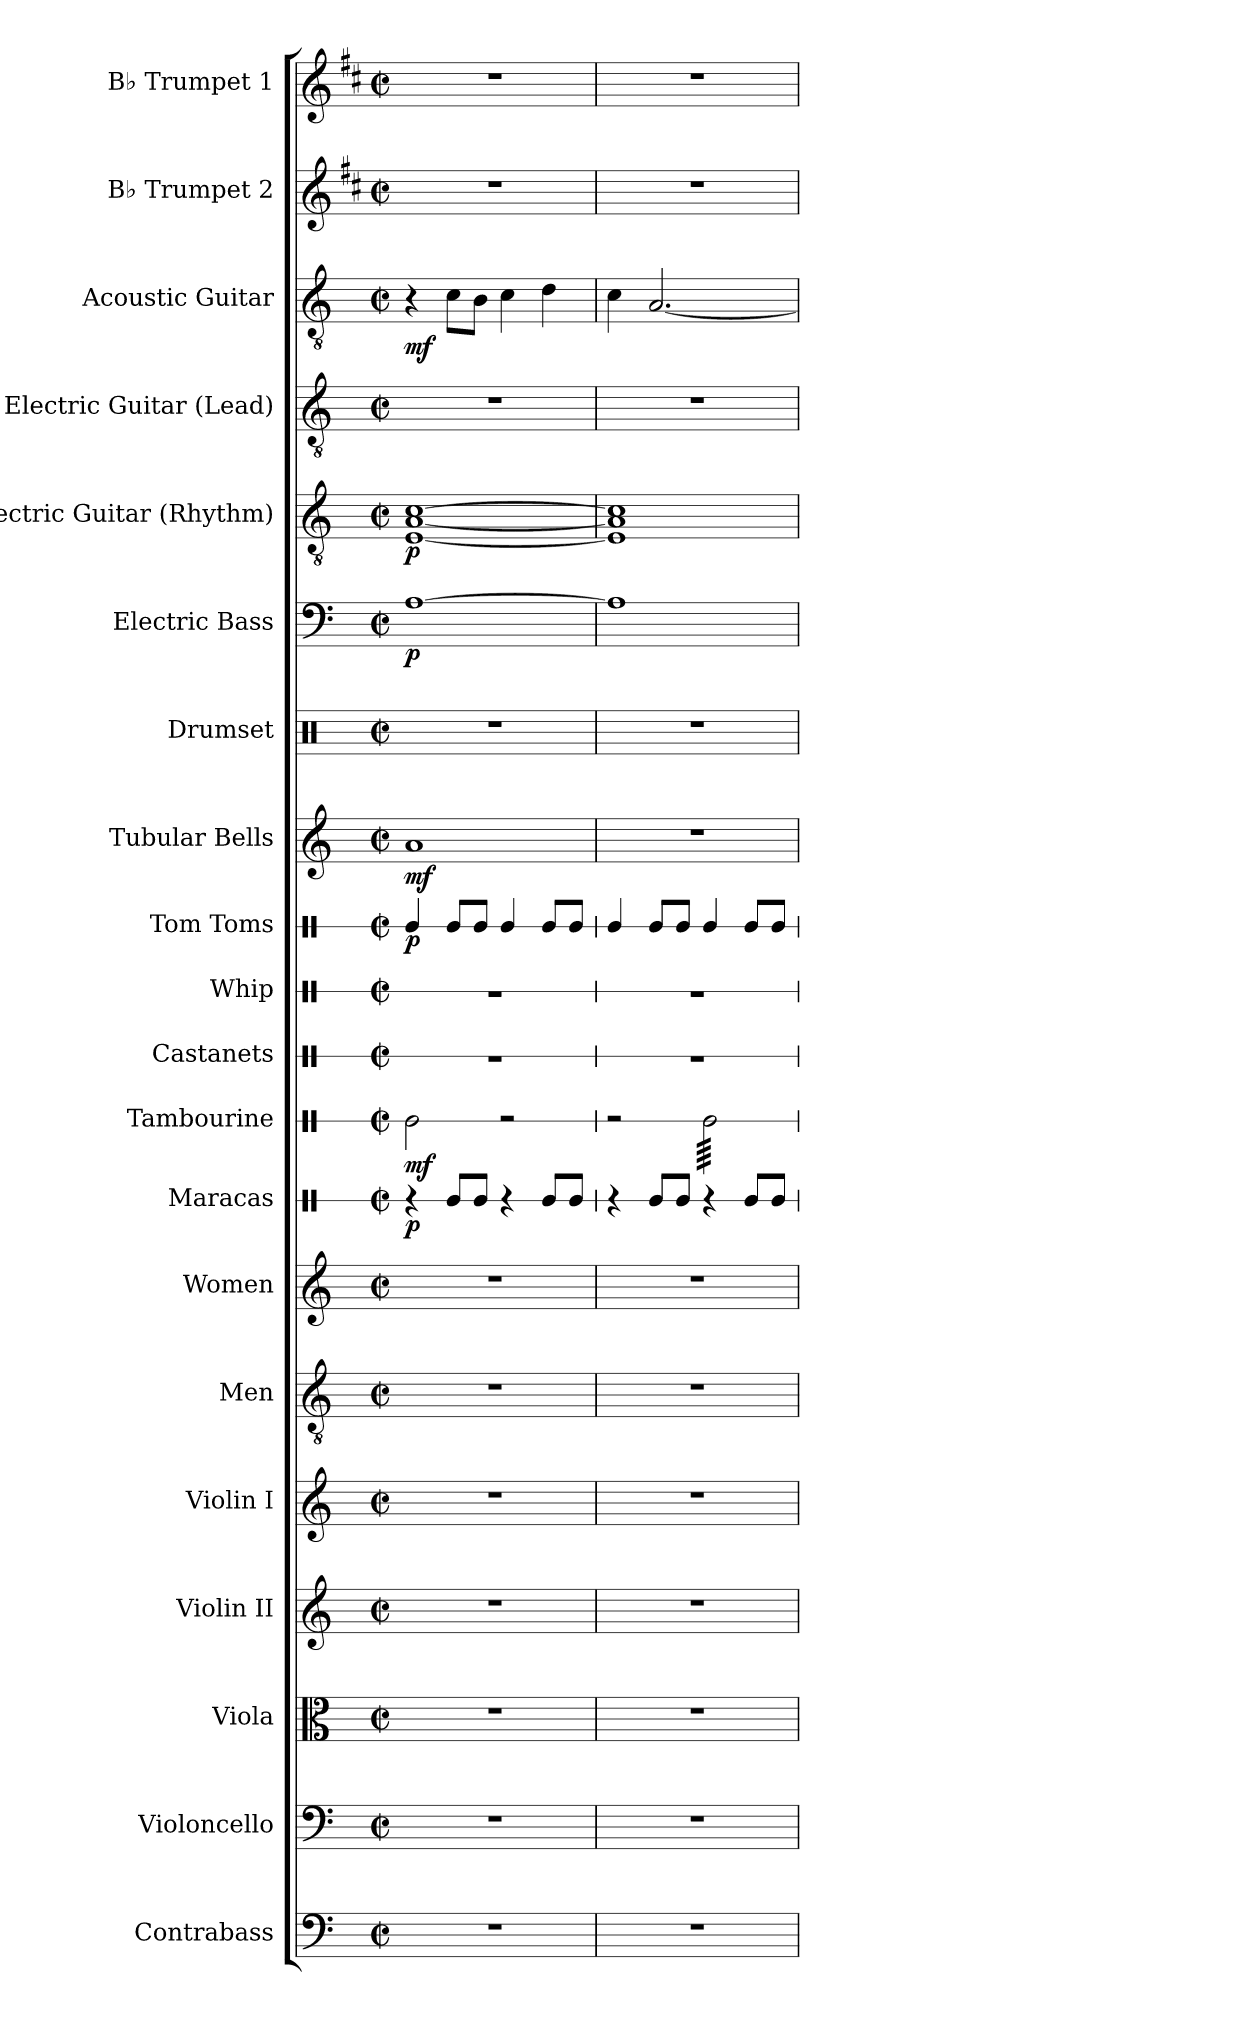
**kern	**kern	**kern	**kern	**kern	**kern	**kern	**kern	**dynam	**kern	**dynam	**kern	**kern	**kern	**dynam	**kern	**dynam	**kern	**kern	**dynam	**kern	**dynam	**kern	**kern	**dynam	**kern	**kern
*part20	*part19	*part18	*part17	*part16	*part15	*part14	*part13	*part13	*part12	*part12	*part11	*part10	*part9	*part9	*part8	*part8	*part7	*part6	*part6	*part5	*part5	*part4	*part3	*part3	*part2	*part1
*staff20	*staff19	*staff18	*staff17	*staff16	*staff15	*staff14	*staff13	*staff13	*staff12	*staff12	*staff11	*staff10	*staff9	*staff9	*staff8	*staff8	*staff7	*staff6	*staff6	*staff5	*staff5	*staff4	*staff3	*staff3	*staff2	*staff1
*I"Contrabass	*I"Violoncello	*I"Viola	*I"Violin II	*I"Violin I	*I"Men	*I"Women	*I"Maracas	*	*I"Tambourine	*	*I"Castanets	*I"Whip	*I"Tom Toms	*	*I"Tubular Bells	*	*I"Drumset	*I"Electric Bass	*	*I"Electric Guitar (Rhythm)	*	*I"Electric Guitar (Lead)	*I"Acoustic Guitar	*	*I"B♭ Trumpet 2	*I"B♭ Trumpet 1
*I'Cb.	*I'Vc.	*I'Vla.	*I'Vln. II	*I'Vln. I	*I'Men.	*I'Wo.	*I'Mrcs.	*	*I'Tamb.	*	*I'Cst.	*I'Wh.	*I'Toms	*	*I'Tu. Be.	*	*I'Drs.	*I'El. B.	*	*I'El. Guit. (R)	*	*I'El. Guit. (L)	*I'Guit.	*	*I'B♭ Tpt. 2	*I'B♭ Tpt. 1
*	*	*	*	*	*	*	*stria1	*	*stria1	*	*stria1	*stria1	*stria1	*	*	*	*	*	*	*	*	*	*	*	*	*
*clefF4	*clefF4	*clefC3	*clefG2	*clefG2	*clefGv2	*clefG2	*clefX	*	*clefX	*	*clefX	*clefX	*clefX	*	*clefG2	*	*clefX	*clefF4	*	*clefGv2	*	*clefGv2	*clefGv2	*	*clefG2	*clefG2
*ITrd7c12	*	*	*	*	*	*	*	*	*	*	*	*	*	*	*	*	*	*ITrd7c12	*	*	*	*	*	*	*ITrd1c2	*ITrd1c2
*k[]	*k[]	*k[]	*k[]	*k[]	*k[]	*k[]	*k[]	*	*k[]	*	*k[]	*k[]	*k[]	*	*k[]	*	*k[]	*k[]	*	*k[]	*	*k[]	*k[]	*	*k[]	*k[]
*M2/2	*M2/2	*M2/2	*M2/2	*M2/2	*M2/2	*M2/2	*M2/2	*	*M2/2	*	*M2/2	*M2/2	*M2/2	*	*M2/2	*	*M2/2	*M2/2	*	*M2/2	*	*M2/2	*M2/2	*	*M2/2	*M2/2
*met(c|)	*met(c|)	*met(c|)	*met(c|)	*met(c|)	*met(c|)	*met(c|)	*met(c|)	*	*met(c|)	*	*met(c|)	*met(c|)	*met(c|)	*	*met(c|)	*	*met(c|)	*met(c|)	*	*met(c|)	*	*met(c|)	*met(c|)	*	*met(c|)	*met(c|)
*MM80	*MM80	*MM80	*MM80	*MM80	*MM80	*MM80	*MM80	*	*MM80	*	*MM80	*MM80	*MM80	*	*MM80	*	*MM80	*MM80	*	*MM80	*	*MM80	*MM80	*	*MM80	*MM80
=1	=1	=1	=1	=1	=1	=1	=1	=1	=1	=1	=1	=1	=1	=1	=1	=1	=1	=1	=1	=1	=1	=1	=1	=1	=1	=1
!	!	!	!	!	!	!	!	!LO:DY:b	!	!LO:DY:b	!	!	!	!LO:DY:b	!	!LO:DY:b	!	!	!LO:DY:b	!	!LO:DY:b	!	!	!LO:DY:b	!	!
1r	1r	1r	1r	1r	1r	1r	4r	p	2Re\	mf	1r	1r	4Re/	p	1a	mf	1r	[1AA	p	[1E [1A [1c	p	1r	4r	mf	1r	1r
.	.	.	.	.	.	.	8Re/L	.	.	.	.	.	8Re/L	.	.	.	.	.	.	.	.	.	8c\L	.	.	.
.	.	.	.	.	.	.	8Re/J	.	.	.	.	.	8Re/J	.	.	.	.	.	.	.	.	.	8B\J	.	.	.
.	.	.	.	.	.	.	4r	.	2r	.	.	.	4Re/	.	.	.	.	.	.	.	.	.	4c\	.	.	.
.	.	.	.	.	.	.	8Re/L	.	.	.	.	.	8Re/L	.	.	.	.	.	.	.	.	.	4d\	.	.	.
.	.	.	.	.	.	.	8Re/J	.	.	.	.	.	8Re/J	.	.	.	.	.	.	.	.	.	.	.	.	.
=2	=2	=2	=2	=2	=2	=2	=2	=2	=2	=2	=2	=2	=2	=2	=2	=2	=2	=2	=2	=2	=2	=2	=2	=2	=2	=2
1r	1r	1r	1r	1r	1r	1r	4r	.	2r	.	1r	1r	4Re/	.	1r	.	1r	1AA]	.	1E] 1A] 1c]	.	1r	4c\	.	1r	1r
.	.	.	.	.	.	.	8Re/L	.	.	.	.	.	8Re/L	.	.	.	.	.	.	.	.	.	[2.A/	.	.	.
.	.	.	.	.	.	.	8Re/J	.	.	.	.	.	8Re/J	.	.	.	.	.	.	.	.	.	.	.	.	.
*	*	*	*	*	*	*	*	*	*tremolo	*	*	*	*	*	*	*	*	*	*	*	*	*	*	*	*	*
.	.	.	.	.	.	.	4r	.	64Re\LLLL	.	.	.	4Re/	.	.	.	.	.	.	.	.	.	.	.	.	.
.	.	.	.	.	.	.	.	.	64Re\	.	.	.	.	.	.	.	.	.	.	.	.	.	.	.	.	.
.	.	.	.	.	.	.	.	.	64Re\	.	.	.	.	.	.	.	.	.	.	.	.	.	.	.	.	.
.	.	.	.	.	.	.	.	.	64Re\	.	.	.	.	.	.	.	.	.	.	.	.	.	.	.	.	.
.	.	.	.	.	.	.	.	.	64Re\	.	.	.	.	.	.	.	.	.	.	.	.	.	.	.	.	.
.	.	.	.	.	.	.	.	.	64Re\	.	.	.	.	.	.	.	.	.	.	.	.	.	.	.	.	.
.	.	.	.	.	.	.	.	.	64Re\	.	.	.	.	.	.	.	.	.	.	.	.	.	.	.	.	.
.	.	.	.	.	.	.	.	.	64Re\	.	.	.	.	.	.	.	.	.	.	.	.	.	.	.	.	.
.	.	.	.	.	.	.	.	.	64Re\	.	.	.	.	.	.	.	.	.	.	.	.	.	.	.	.	.
.	.	.	.	.	.	.	.	.	64Re\	.	.	.	.	.	.	.	.	.	.	.	.	.	.	.	.	.
.	.	.	.	.	.	.	.	.	64Re\	.	.	.	.	.	.	.	.	.	.	.	.	.	.	.	.	.
.	.	.	.	.	.	.	.	.	64Re\	.	.	.	.	.	.	.	.	.	.	.	.	.	.	.	.	.
.	.	.	.	.	.	.	.	.	64Re\	.	.	.	.	.	.	.	.	.	.	.	.	.	.	.	.	.
.	.	.	.	.	.	.	.	.	64Re\	.	.	.	.	.	.	.	.	.	.	.	.	.	.	.	.	.
.	.	.	.	.	.	.	.	.	64Re\	.	.	.	.	.	.	.	.	.	.	.	.	.	.	.	.	.
.	.	.	.	.	.	.	.	.	64Re\	.	.	.	.	.	.	.	.	.	.	.	.	.	.	.	.	.
.	.	.	.	.	.	.	8Re/L	.	64Re\	.	.	.	8Re/L	.	.	.	.	.	.	.	.	.	.	.	.	.
.	.	.	.	.	.	.	.	.	64Re\	.	.	.	.	.	.	.	.	.	.	.	.	.	.	.	.	.
.	.	.	.	.	.	.	.	.	64Re\	.	.	.	.	.	.	.	.	.	.	.	.	.	.	.	.	.
.	.	.	.	.	.	.	.	.	64Re\	.	.	.	.	.	.	.	.	.	.	.	.	.	.	.	.	.
.	.	.	.	.	.	.	.	.	64Re\	.	.	.	.	.	.	.	.	.	.	.	.	.	.	.	.	.
.	.	.	.	.	.	.	.	.	64Re\	.	.	.	.	.	.	.	.	.	.	.	.	.	.	.	.	.
.	.	.	.	.	.	.	.	.	64Re\	.	.	.	.	.	.	.	.	.	.	.	.	.	.	.	.	.
.	.	.	.	.	.	.	.	.	64Re\	.	.	.	.	.	.	.	.	.	.	.	.	.	.	.	.	.
.	.	.	.	.	.	.	8Re/J	.	64Re\	.	.	.	8Re/J	.	.	.	.	.	.	.	.	.	.	.	.	.
.	.	.	.	.	.	.	.	.	64Re\	.	.	.	.	.	.	.	.	.	.	.	.	.	.	.	.	.
.	.	.	.	.	.	.	.	.	64Re\	.	.	.	.	.	.	.	.	.	.	.	.	.	.	.	.	.
.	.	.	.	.	.	.	.	.	64Re\	.	.	.	.	.	.	.	.	.	.	.	.	.	.	.	.	.
.	.	.	.	.	.	.	.	.	64Re\	.	.	.	.	.	.	.	.	.	.	.	.	.	.	.	.	.
.	.	.	.	.	.	.	.	.	64Re\	.	.	.	.	.	.	.	.	.	.	.	.	.	.	.	.	.
.	.	.	.	.	.	.	.	.	64Re\	.	.	.	.	.	.	.	.	.	.	.	.	.	.	.	.	.
.	.	.	.	.	.	.	.	.	64Re\JJJJ	.	.	.	.	.	.	.	.	.	.	.	.	.	.	.	.	.
*	*	*	*	*	*	*	*	*	*Xtremolo	*	*	*	*	*	*	*	*	*	*	*	*	*	*	*	*	*
=	=	=	=	=	=	=	=	=	=	=	=	=	=	=	=	=	=	=	=	=	=	=	=	=	=	=
*-	*-	*-	*-	*-	*-	*-	*-	*-	*-	*-	*-	*-	*-	*-	*-	*-	*-	*-	*-	*-	*-	*-	*-	*-	*-	*-
